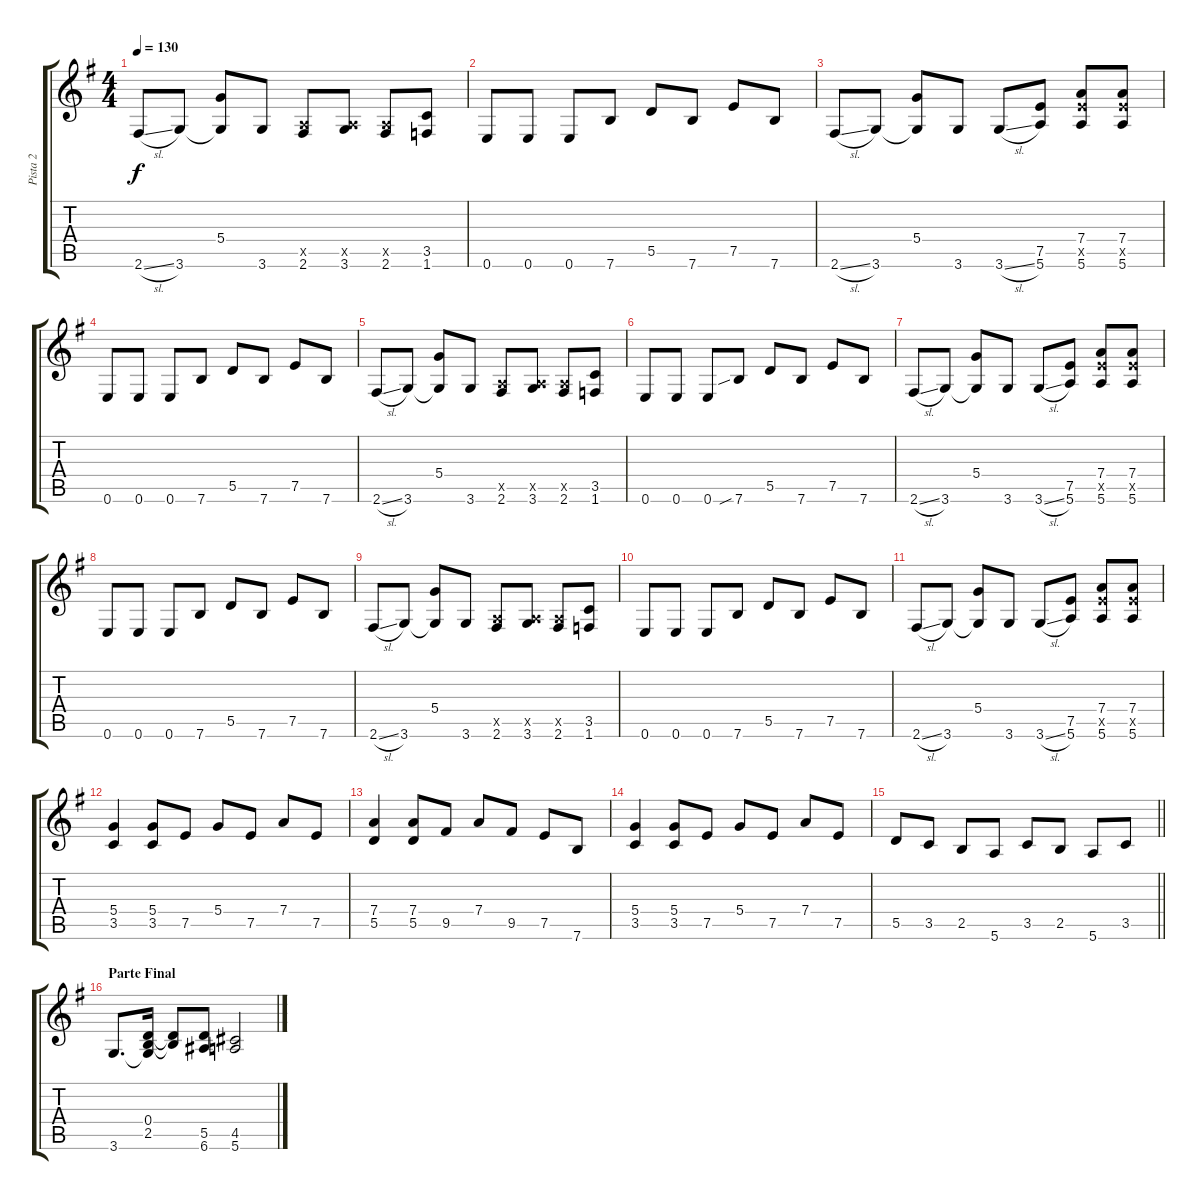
\track ("Pista 2" "Pista 2") {instrument distortionguitar}
\staff {score tabs}
\tuning (E4 B3 G3 D3 A2 E2) {hide}
\ts (4 4)
\tempo 130
\clef g2
\ks g
2.6{sl}.8{dy f} 3.6.8 (5.4 3.6{t}).8 3.6.8 (0.5{x} 2.6).8 (0.5{x} 3.6).8 (0.5{x} 2.6).8 (3.5 1.6).8 |
0.6.8 0.6.8 0.6.8 7.6.8 5.5.8 7.6.8 7.5.8 7.6.8 |
2.6{sl}.8 3.6.8 (5.4 3.6{t}).8 3.6.8 3.6{sl}.8 (7.5 5.6).8 (7.4 7.5{x} 5.6).8 (7.4 7.5{x} 5.6).8 |
0.6.8 0.6.8 0.6.8 7.6.8 5.5.8 7.6.8 7.5.8 7.6.8 |
2.6{sl}.8 3.6.8 (5.4 3.6{t}).8 3.6.8 (0.5{x} 2.6).8 (0.5{x} 3.6).8 (0.5{x} 2.6).8 (3.5 1.6).8 |
0.6.8 0.6.8 0.6.8 7.6{sib}.8 5.5.8 7.6.8 7.5.8 7.6.8 |
2.6{sl}.8 3.6.8 (5.4 3.6{t}).8 3.6.8 3.6{sl}.8 (7.5 5.6).8 (7.4 7.5{x} 5.6).8 (7.4 7.5{x} 5.6).8 |
0.6.8 0.6.8 0.6.8 7.6.8 5.5.8 7.6.8 7.5.8 7.6.8 |
2.6{sl}.8 3.6.8 (5.4 3.6{t}).8 3.6.8 (0.5{x} 2.6).8 (0.5{x} 3.6).8 (0.5{x} 2.6).8 (3.5 1.6).8 |
0.6.8 0.6.8 0.6.8 7.6.8 5.5.8 7.6.8 7.5.8 7.6.8 |
2.6{sl}.8 3.6.8 (5.4 3.6{t}).8 3.6.8 3.6{sl}.8 (7.5 5.6).8 (7.4 7.5{x} 5.6).8 (7.4 7.5{x} 5.6).8 |
(5.4 3.5).4 (5.4 3.5).8 7.5.8 5.4.8 7.5.8 7.4.8 7.5.8 |
(7.4 5.5).4 (7.4 5.5).8 9.5.8 7.4.8 9.5.8 7.5.8 7.6.8 |
(5.4 3.5).4 (5.4 3.5).8 7.5.8 5.4.8 7.5.8 7.4.8 7.5.8 |
\barLineRight lightlight
5.5.8 3.5.8 2.5.8 5.6.8 3.5.8 2.5.8 5.6.8 3.5.8 |
\section ("" "Parte Final")
3.6.8{d} (0.4 2.5 3.6{t}).16 (0.4{t} 2.5{t}).8 (5.5 6.6).8 (4.5 5.6).2
